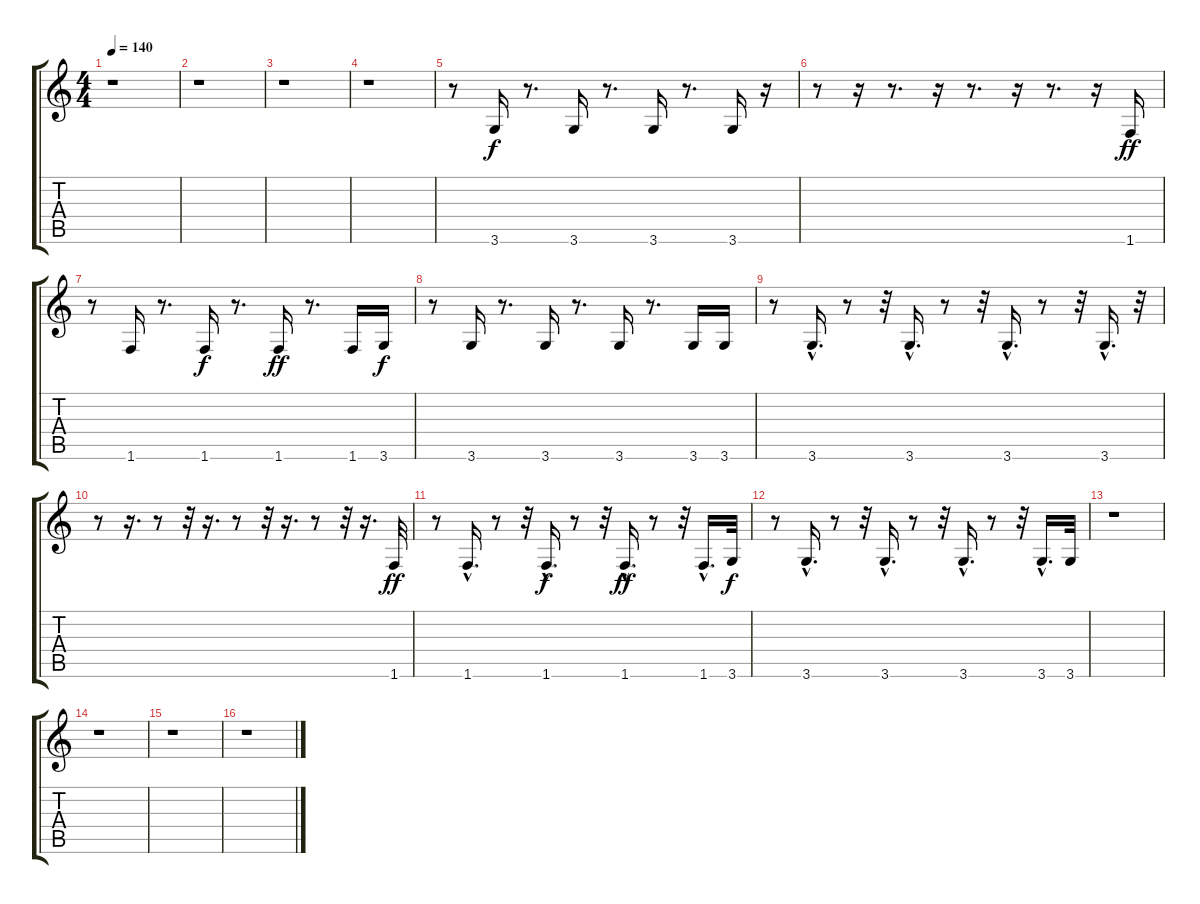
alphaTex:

\track "" {instrument slapbass1}
\staff {score tabs}
\tuning (E4 B3 G3 D3 A2 E2) {hide}
\ts (4 4)
\tempo 140
\clef g2
\ks c
r.1{dy f} |
r.1 |
r.1 |
r.1 |
r.8 3.6.16 r.8{d} 3.6.16 r.8{d} 3.6.16 r.8{d} 3.6.16 r.16 |
r.8 r.16 r.8{d} r.16 r.8{d} r.16 r.8{d} r.16 1.6.16{dy ff} |
r.8 1.6.16 r.8{d} 1.6.16{dy f} r.8{d} 1.6.16{dy ff} r.8{d} 1.6.16 3.6.16{dy f} |
r.8 3.6.16 r.8{d} 3.6.16 r.8{d} 3.6.16 r.8{d} 3.6.16 3.6.16 |
r.8 3.6{hac}.16{d} r.8 r.32 3.6{hac}.16{d} r.8 r.32 3.6{hac}.16{d} r.8 r.32 3.6{hac}.16{d} r.32 |
r.8 r.16{d} r.8 r.32 r.16{d} r.8 r.32 r.16{d} r.8 r.32 r.16{d} 1.6.32{dy ff} |
r.8 1.6{hac}.16{d} r.8 r.32 1.6{hac}.16{d dy f} r.8 r.32 1.6{hac}.16{d dy ff} r.8 r.32 1.6{hac}.16{d} 3.6.32{dy f} |
r.8 3.6{hac}.16{d} r.8 r.32 3.6{hac}.16{d} r.8 r.32 3.6{hac}.16{d} r.8 r.32 3.6{hac}.16{d} 3.6.32 |
r.1 |
r.1 |
r.1 |
r.1
